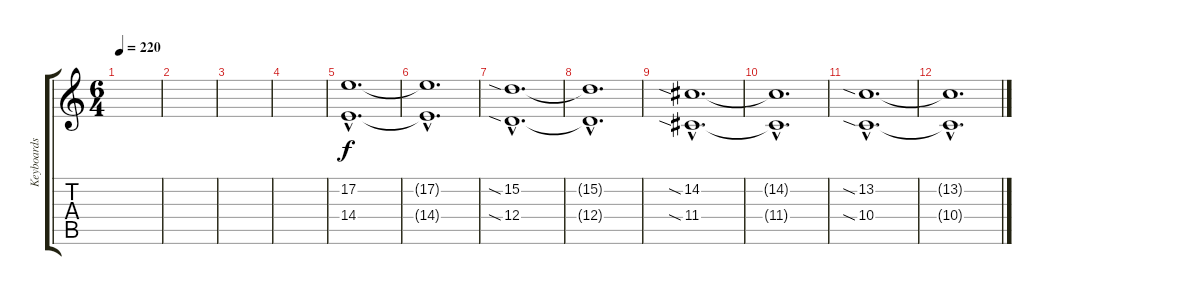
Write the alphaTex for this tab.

\track ("Keyboards" "Keyboards") {instrument stringensemble1}
\staff {score tabs}
\tuning (E4 B3 G3 D3 A2 D2) {hide}
\ts (6 4)
\tempo 220
\clef g2
\ks c
|
|
|
|
(17.2{hac} 14.4{hac}).1{d volume 16 balance 8 instrument stringensemble1} |
(17.2{hac t} 14.4{hac t}).1{d} |
(15.2{sia hac} 12.4{sia hac}).1{d} |
(15.2{hac t} 12.4{hac t}).1{d} |
(14.2{sia hac} 11.4{sia hac}).1{d} |
(14.2{hac t} 11.4{hac t}).1{d} |
(13.2{sia hac} 10.4{sia hac}).1{d} |
(13.2{hac t} 10.4{hac t}).1{d}
